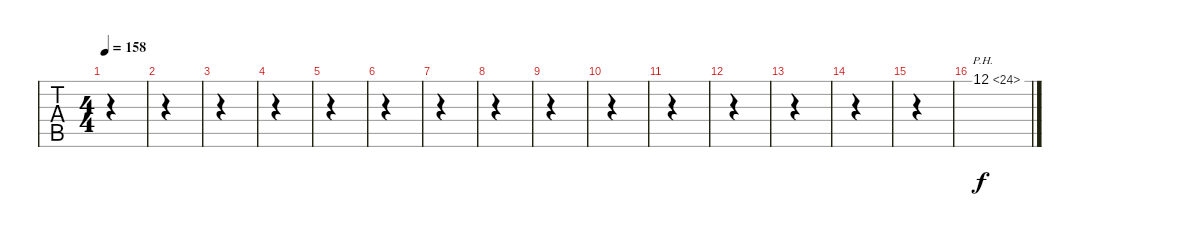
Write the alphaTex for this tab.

\track ("   " "   ") {instrument fx7echoes}
\staff {tabs}
\tuning (D4 A3 F3 C3 G2 D2) {hide}
\ts (4 4)
\tempo 158
\clef g2
\ks c
|
|
|
|
|
|
|
|
|
|
|
|
|
|
|
12.1{ph 12}.1
